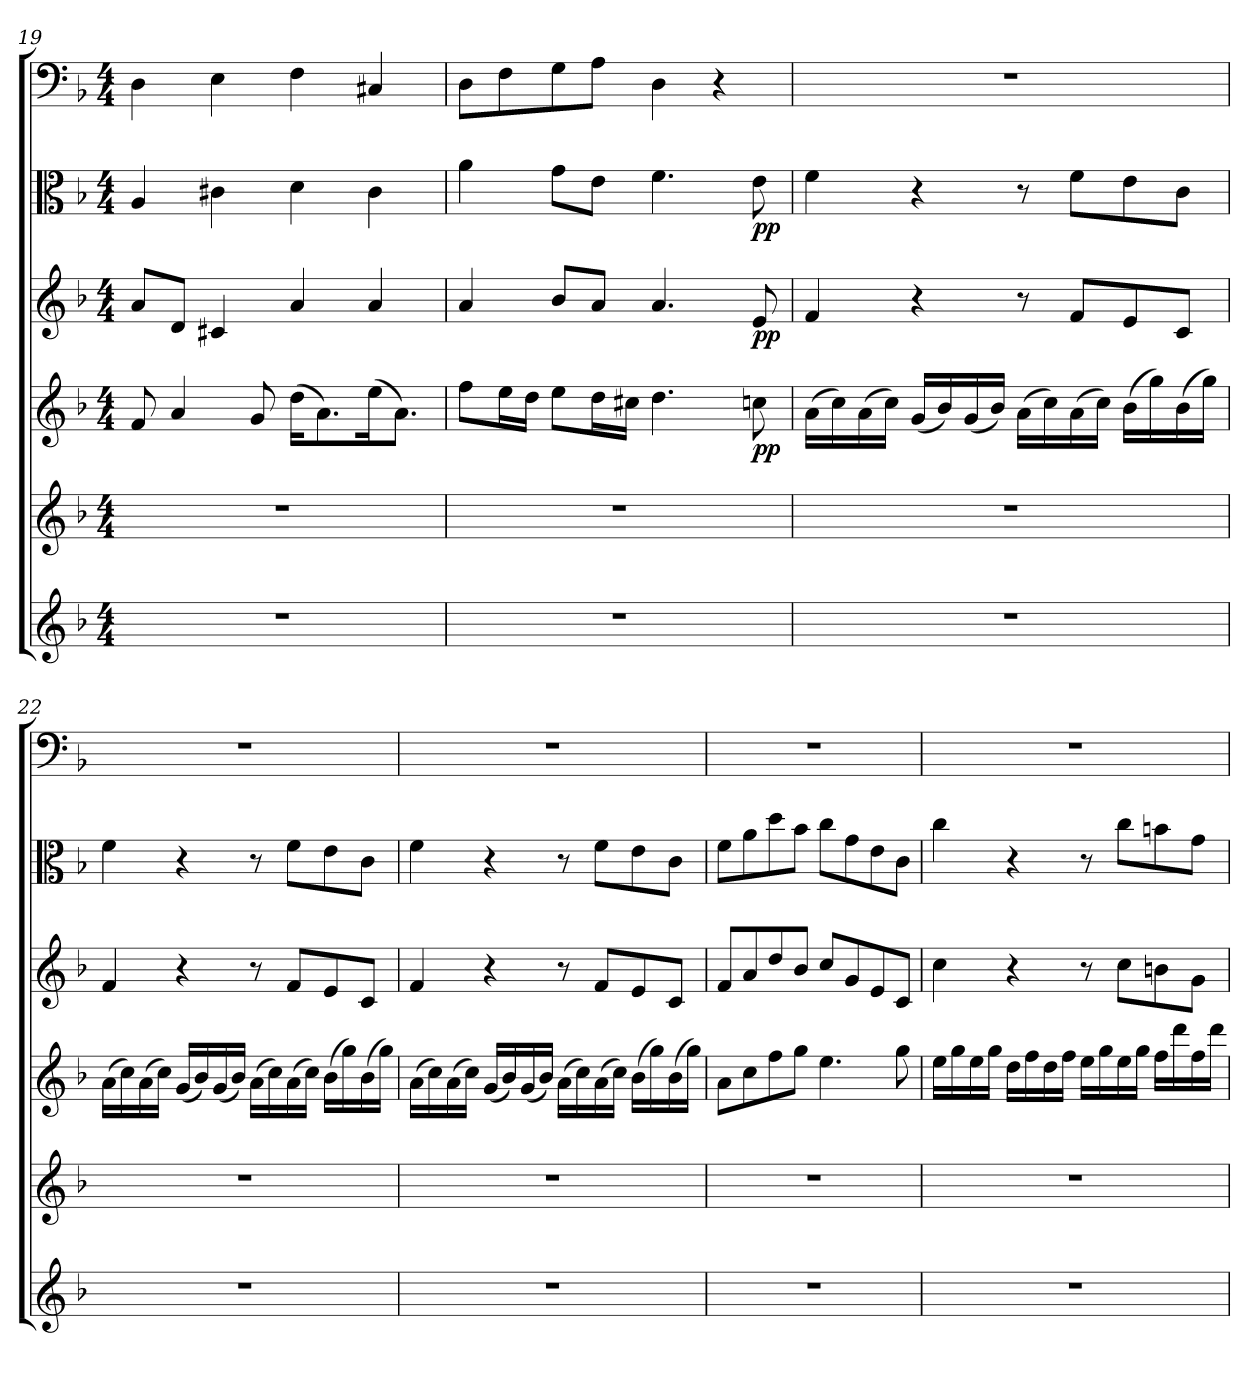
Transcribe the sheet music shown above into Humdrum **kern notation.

**kern	**kern	**kern	**dynam	**kern	**dynam	**kern	**dynam	**kern
*part6	*part5	*part4	*part4	*part3	*part3	*part2	*part2	*part1
*staff6	*staff5	*staff4	*staff4	*staff3	*staff3	*staff2	*staff2	*staff1
*clefG2	*clefG2	*clefG2	*	*clefG2	*	*clefC3	*	*clefF4
*k[b-]	*k[b-]	*k[b-]	*	*k[b-]	*	*k[b-]	*	*k[b-]
*d:	*d:	*d:	*	*d:	*	*d:	*	*d:
*M4/4	*M4/4	*M4/4	*	*M4/4	*	*M4/4	*	*M4/4
=19	=19	=19	=19	=19	=19	=19	=19	=19
1r	1r	8f/	.	8a/L	.	4A/	.	4D\
.	.	4a/	.	8d/J	.	.	.	.
.	.	.	.	4c#X/	.	4c#X\	.	4E\
.	.	8g/	.	.	.	.	.	.
.	.	(16dd\KL	.	4a/	.	4d\	.	4F\
.	.	8.a\)	.	.	.	.	.	.
.	.	(16ee\K	.	4a/	.	4c#\	.	4C#X/
.	.	8.a\J)	.	.	.	.	.	.
=20	=20	=20	=20	=20	=20	=20	=20	=20
1r	1r	8ff\L	.	4a/	.	4a\	.	8D\L
.	.	16ee\L	.	.	.	.	.	8F\
.	.	16dd\JJ	.	.	.	.	.	.
.	.	8ee\L	.	8b-/L	.	8g\L	.	8G\
.	.	16dd\L	.	8a/J	.	8e\J	.	8A\J
.	.	16cc#X\JJ	.	.	.	.	.	.
.	.	4.dd\	.	4.a/	.	4.f\	.	4D\
.	.	.	.	.	.	.	.	4r
.	.	8ccn\	pp	8e/	pp	8e\	pp	.
=21	=21	=21	=21	=21	=21	=21	=21	=21
1r	1r	(16a\LL	.	4f/	.	4f\	.	1r
.	.	16cc\)	.	.	.	.	.	.
.	.	(16a\	.	.	.	.	.	.
.	.	16cc\JJ)	.	.	.	.	.	.
.	.	(16g/LL	.	4r	.	4r	.	.
.	.	16b-/)	.	.	.	.	.	.
.	.	(16g/	.	.	.	.	.	.
.	.	16b-/JJ)	.	.	.	.	.	.
.	.	(16a\LL	.	8r	.	8r	.	.
.	.	16cc\)	.	.	.	.	.	.
.	.	(16a\	.	8f/L	.	8f\L	.	.
.	.	16cc\JJ)	.	.	.	.	.	.
.	.	(16b-\LL	.	8e/	.	8e\	.	.
.	.	16gg\)	.	.	.	.	.	.
.	.	(16b-\	.	8c/J	.	8c\J	.	.
.	.	16gg\JJ)	.	.	.	.	.	.
=22	=22	=22	=22	=22	=22	=22	=22	=22
1r	1r	(16a\LL	.	4f/	.	4f\	.	1r
.	.	16cc\)	.	.	.	.	.	.
.	.	(16a\	.	.	.	.	.	.
.	.	16cc\JJ)	.	.	.	.	.	.
.	.	(16g/LL	.	4r	.	4r	.	.
.	.	16b-/)	.	.	.	.	.	.
.	.	(16g/	.	.	.	.	.	.
.	.	16b-/JJ)	.	.	.	.	.	.
.	.	(16a\LL	.	8r	.	8r	.	.
.	.	16cc\)	.	.	.	.	.	.
.	.	(16a\	.	8f/L	.	8f\L	.	.
.	.	16cc\JJ)	.	.	.	.	.	.
.	.	(16b-\LL	.	8e/	.	8e\	.	.
.	.	16gg\)	.	.	.	.	.	.
.	.	(16b-\	.	8c/J	.	8c\J	.	.
.	.	16gg\JJ)	.	.	.	.	.	.
=23	=23	=23	=23	=23	=23	=23	=23	=23
1r	1r	(16a\LL	.	4f/	.	4f\	.	1r
.	.	16cc\)	.	.	.	.	.	.
.	.	(16a\	.	.	.	.	.	.
.	.	16cc\JJ)	.	.	.	.	.	.
.	.	(16g/LL	.	4r	.	4r	.	.
.	.	16b-/)	.	.	.	.	.	.
.	.	(16g/	.	.	.	.	.	.
.	.	16b-/JJ)	.	.	.	.	.	.
.	.	(16a\LL	.	8r	.	8r	.	.
.	.	16cc\)	.	.	.	.	.	.
.	.	(16a\	.	8f/L	.	8f\L	.	.
.	.	16cc\JJ)	.	.	.	.	.	.
.	.	(16b-\LL	.	8e/	.	8e\	.	.
.	.	16gg\)	.	.	.	.	.	.
.	.	(16b-\	.	8c/J	.	8c\J	.	.
.	.	16gg\JJ)	.	.	.	.	.	.
=24	=24	=24	=24	=24	=24	=24	=24	=24
1r	1r	8a\L	.	8f/L	.	8f\L	.	1r
.	.	8cc\	.	8a/	.	8a\	.	.
.	.	8ff\	.	8dd/	.	8dd\	.	.
.	.	8gg\J	.	8b-/J	.	8b-\J	.	.
.	.	4.ee\	.	8cc/L	.	8cc\L	.	.
.	.	.	.	8g/	.	8g\	.	.
.	.	.	.	8e/	.	8e\	.	.
.	.	8gg\	.	8c/J	.	8c\J	.	.
=25	=25	=25	=25	=25	=25	=25	=25	=25
1r	1r	16ee\LL	.	4cc\	.	4cc\	.	1r
.	.	16gg\	.	.	.	.	.	.
.	.	16ee\	.	.	.	.	.	.
.	.	16gg\JJ	.	.	.	.	.	.
.	.	16dd\LL	.	4r	.	4r	.	.
.	.	16ff\	.	.	.	.	.	.
.	.	16dd\	.	.	.	.	.	.
.	.	16ff\JJ	.	.	.	.	.	.
.	.	16ee\LL	.	8r	.	8r	.	.
.	.	16gg\	.	.	.	.	.	.
.	.	16ee\	.	8cc\L	.	8cc\L	.	.
.	.	16gg\JJ	.	.	.	.	.	.
.	.	16ff\LL	.	8bn\	.	8bn\	.	.
.	.	16ddd\	.	.	.	.	.	.
.	.	16ff\	.	8g\J	.	8g\J	.	.
.	.	16ddd\JJ	.	.	.	.	.	.
=	=	=	=	=	=	=	=	=
*-	*-	*-	*-	*-	*-	*-	*-	*-
